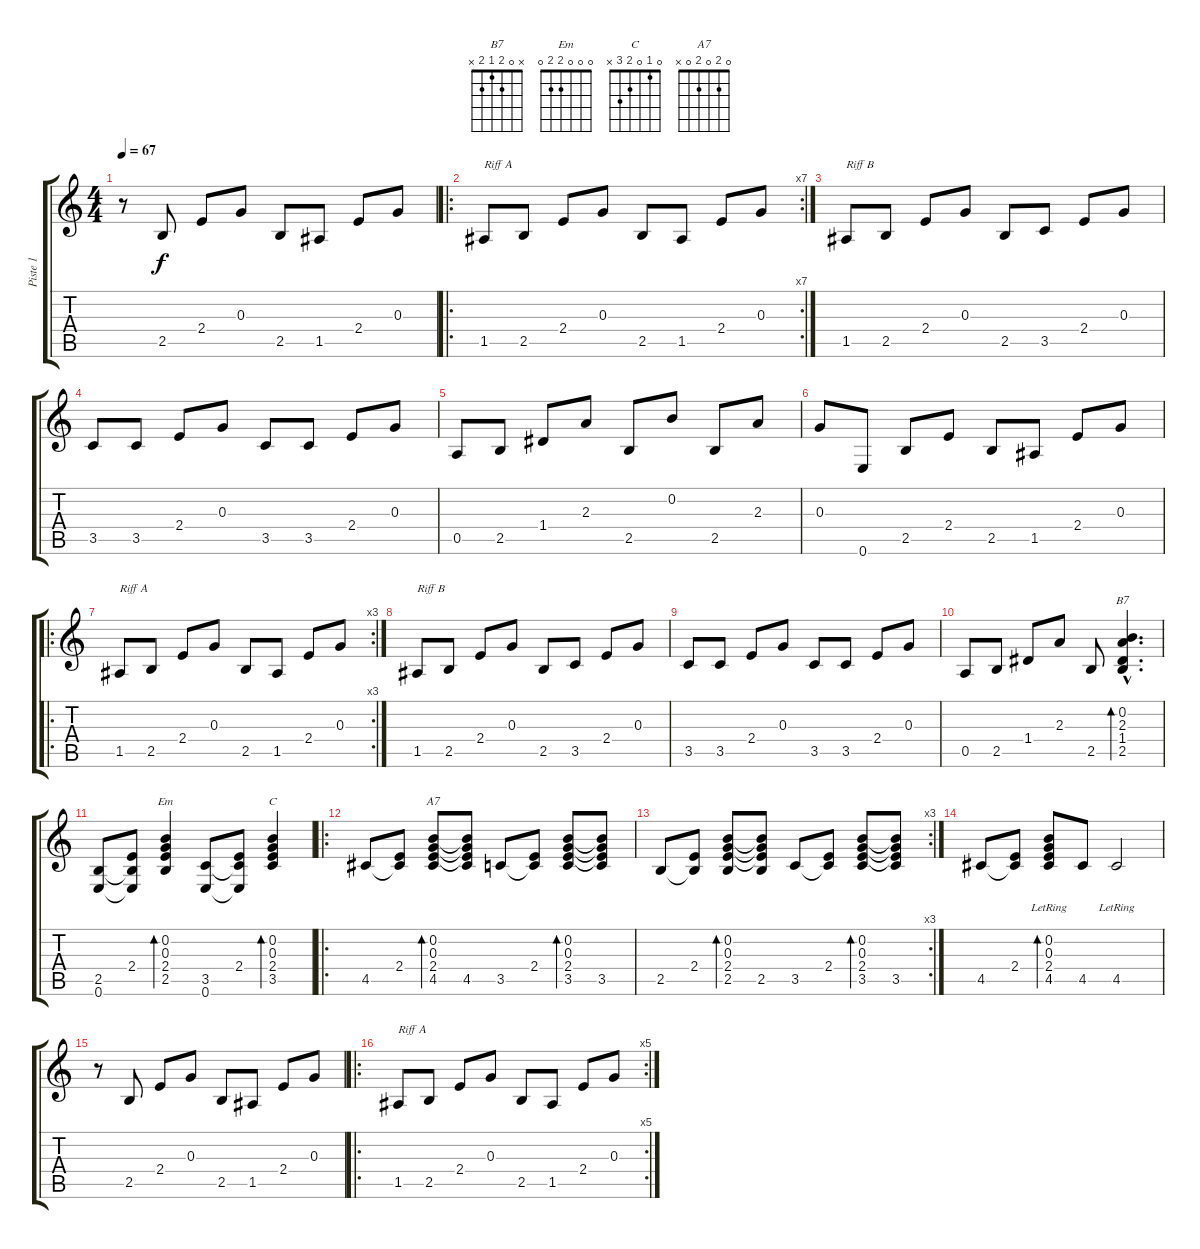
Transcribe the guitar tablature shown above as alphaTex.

\track ("Piste 1" "Piste 1") {instrument acousticguitarsteel}
\staff {score tabs}
\tuning (E4 B3 G3 D3 A2 E2) {hide}
\chord ("B7" x 0 2 1 2 x)
\chord ("Em" 0 0 0 2 2 0)
\chord ("C" 0 1 0 2 3 x)
\chord ("A7" 0 2 0 2 0 x)
\ts (4 4)
\tempo 67
\clef g2
\ks c
r.8{dy f instrument acousticguitarsteel} 2.5.8 2.4.8 0.3.8 2.5.8 1.5.8 2.4.8 0.3.8 |
\ro
\rc 7
1.5.8{txt "Riff A"} 2.5.8 2.4.8 0.3.8 2.5.8 1.5.8 2.4.8 0.3.8 |
1.5.8{txt "Riff B"} 2.5.8 2.4.8 0.3.8 2.5.8 3.5.8 2.4.8 0.3.8 |
3.5.8 3.5.8 2.4.8 0.3.8 3.5.8 3.5.8 2.4.8 0.3.8 |
0.5.8 2.5.8 1.4.8 2.3.8 2.5.8 0.2.8 2.5.8 2.3.8 |
0.3.8 0.6.8 2.5.8 2.4.8 2.5.8 1.5.8 2.4.8 0.3.8 |
\ro
\rc 3
1.5.8{txt "Riff A"} 2.5.8 2.4.8 0.3.8 2.5.8 1.5.8 2.4.8 0.3.8 |
1.5.8{txt "Riff B"} 2.5.8 2.4.8 0.3.8 2.5.8 3.5.8 2.4.8 0.3.8 |
3.5.8 3.5.8 2.4.8 0.3.8 3.5.8 3.5.8 2.4.8 0.3.8 |
0.5.8 2.5.8 1.4.8 2.3.8 2.5.8 (0.2{hac} 2.3{hac} 1.4{hac} 2.5{hac}).4{d bd 240 ch "B7"} |
(2.5 0.6).8 (2.4 2.5{t} 0.6{t}).8 (0.2 0.3 2.4 2.5).4{bd 60 ch "Em"} (3.5 0.6).8 (2.4 3.5{t} 0.6{t}).8 (0.2 0.3 2.4 3.5).4{bd 60 ch "C"} |
\ro
4.5.8 (2.4 4.5{t}).8 (0.2 0.3 2.4 4.5).8{bd 30 ch "A7"} (0.2{t} 0.3{t} 2.4{t} 4.5).8 3.5.8 (2.4 3.5{t}).8 (0.2 0.3 2.4 3.5).8{bd 30} (0.2{t} 0.3{t} 2.4{t} 3.5).8 |
\rc 3
2.5.8 (2.4 2.5{t}).8 (0.2 0.3 2.4 2.5).8{bd 30} (0.2{t} 0.3{t} 2.4{t} 2.5).8 3.5.8 (2.4 3.5{t}).8 (0.2 0.3 2.4 3.5).8{bd 30} (0.2{t} 0.3{t} 2.4{t} 3.5).8 |
4.5.8 (2.4 4.5{t}).8 (0.2{lr} 0.3 2.4 4.5).8{bd 30} 4.5.8 4.5{lr}.2 |
r.8 2.5.8 2.4.8 0.3.8 2.5.8 1.5.8 2.4.8 0.3.8 |
\ro
\rc 5
1.5.8{txt "Riff A"} 2.5.8 2.4.8 0.3.8 2.5.8 1.5.8 2.4.8 0.3.8
